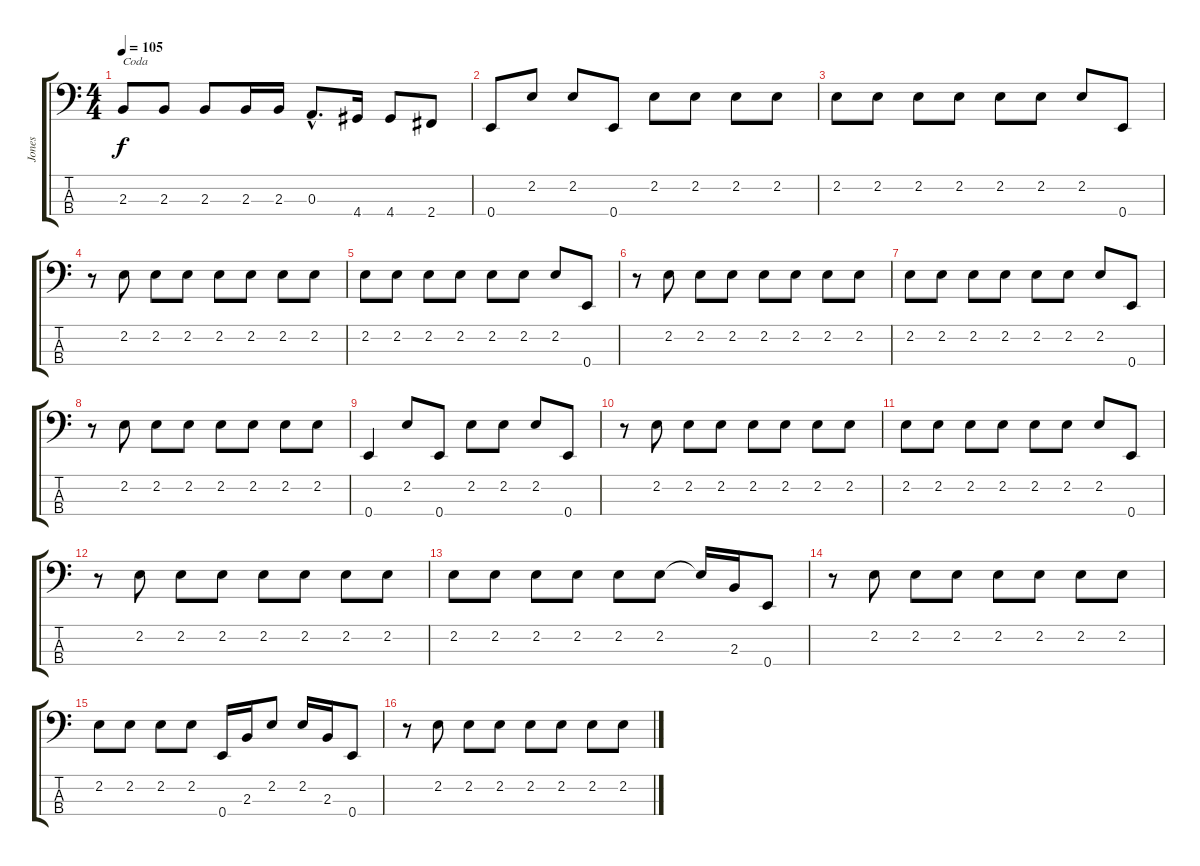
\track ("Jones" "Jones") {instrument electricbassfinger}
\staff {score tabs}
\tuning (G2 D2 A1 E1) {hide}
\ts (4 4)
\tempo 105
\clef f4
\ks c
2.3{t}.8{txt "Coda" dy f} 2.3.8 2.3.8 2.3.16 2.3.16 0.3{hac}.8{d} 4.4.16 4.4.8 2.4.8 |
0.4.8 2.2.8 2.2.8 0.4.8 2.2.8 2.2.8 2.2.8 2.2.8 |
2.2.8 2.2.8 2.2.8 2.2.8 2.2.8 2.2.8 2.2.8 0.4.8 |
r.8 2.2.8 2.2.8 2.2.8 2.2.8 2.2.8 2.2.8 2.2.8 |
2.2.8 2.2.8 2.2.8 2.2.8 2.2.8 2.2.8 2.2.8 0.4.8 |
r.8 2.2.8 2.2.8 2.2.8 2.2.8 2.2.8 2.2.8 2.2.8 |
2.2.8 2.2.8 2.2.8 2.2.8 2.2.8 2.2.8 2.2.8 0.4.8 |
r.8 2.2.8 2.2.8 2.2.8 2.2.8 2.2.8 2.2.8 2.2.8 |
0.4.4 2.2.8 0.4.8 2.2.8 2.2.8 2.2.8 0.4.8 |
r.8 2.2.8 2.2.8 2.2.8 2.2.8 2.2.8 2.2.8 2.2.8 |
2.2.8 2.2.8 2.2.8 2.2.8 2.2.8 2.2.8 2.2.8 0.4.8 |
r.8 2.2.8 2.2.8 2.2.8 2.2.8 2.2.8 2.2.8 2.2.8 |
2.2.8 2.2.8 2.2.8 2.2.8 2.2.8 2.2.8 2.2{t}.16 2.3.16 0.4.8 |
r.8 2.2.8 2.2.8 2.2.8 2.2.8 2.2.8 2.2.8 2.2.8 |
2.2.8 2.2.8 2.2.8 2.2.8 0.4.16 2.3.16 2.2.8 2.2.16 2.3.16 0.4.8 |
r.8 2.2.8 2.2.8 2.2.8 2.2.8 2.2.8 2.2.8 2.2.8
